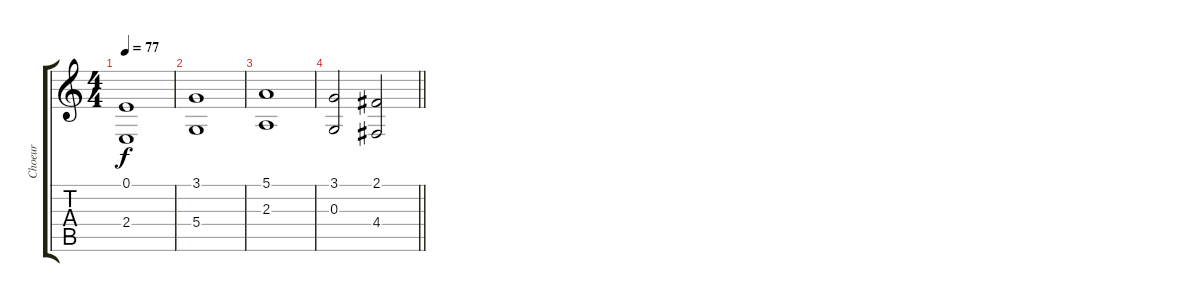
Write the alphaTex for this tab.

\track ("Choeur" "Choeur") {instrument choiraahs}
\staff {score tabs}
\tuning (E4 B3 G3 D3 A2 E2) {hide}
\ts (4 4)
\tempo 77
\clef g2
\ks c
(0.1 2.4).1{dy f} |
(3.1 5.4).1 |
(5.1 2.3).1 |
\barLineRight lightlight
(3.1 0.3).2 (2.1 4.4).2
